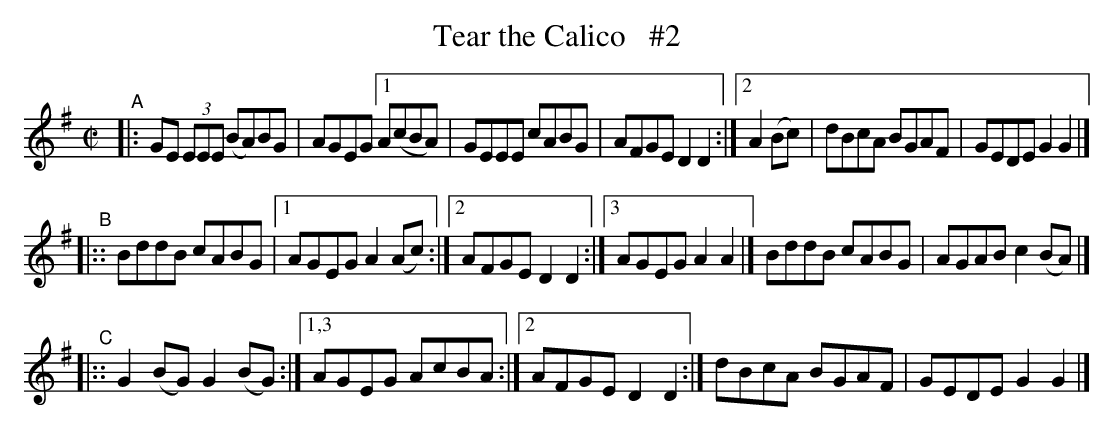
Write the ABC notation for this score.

X:1
T: Tear the Calico   #2
M: C|
L: 1/8
K: G
"^A"\
|: GE (3EEE (BA)BG | AGEG [1 A(cBA) | GEEE cABG | AFGE D2D2 :|[2 A2(Bc) | dBcA BGAF | GEDE G2G2 |]
"^B"\
|:: BddB cABG |[1 AGEG A2(Ac) :|[2 AFGE D2D2 :|[3 AGEG A2A2 |] BddB cABG | AGAB c2(BA) |]
"^C"\
|:: G2(BG) G2(BG) :|[1,3 AGEG AcBA :|[2 AFGE D2D2 :| dBcA BGAF | GEDE G2G2 |]
